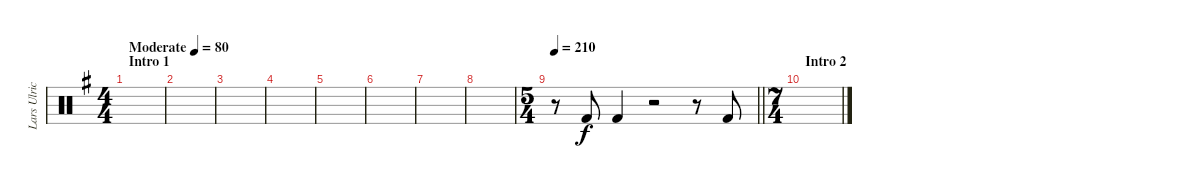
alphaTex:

\track ("Lars Ulrich Bass Drum" "Lars Ulric") {instrument percussion}
\staff {score}
\articulation defaults
\ts (4 4)
\section ("" "Intro 1")
\tempo (80 "Moderate")
\clef neutral
\ks g
|
|
|
|
|
|
|
|
\ts (5 4)
\tempo 210
\barLineRight lightlight
r.8 "Kick (hit) 2".8 "Kick (hit) 2".4 r.2 r.8 "Kick (hit) 2".8 |
\ts (7 4)
\section ("" "Intro 2")
